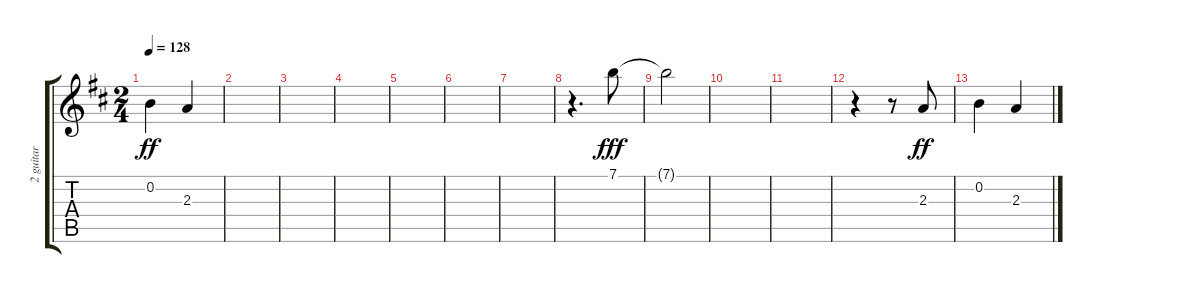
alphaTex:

\track ("2 guitar" "2 guitar") {instrument electricguitarjazz}
\staff {score tabs}
\tuning (E4 B3 G3 D3 A2 E2) {hide}
\ts (2 4)
\tempo 128
\clef g2
\ks d
0.2.4{dy ff} 2.3.4 |
|
|
|
|
|
|
r.4{d} 7.1.8{dy fff} |
7.1{t}.2 |
|
|
r.4 r.8 2.3.8{dy ff} |
0.2.4 2.3.4
